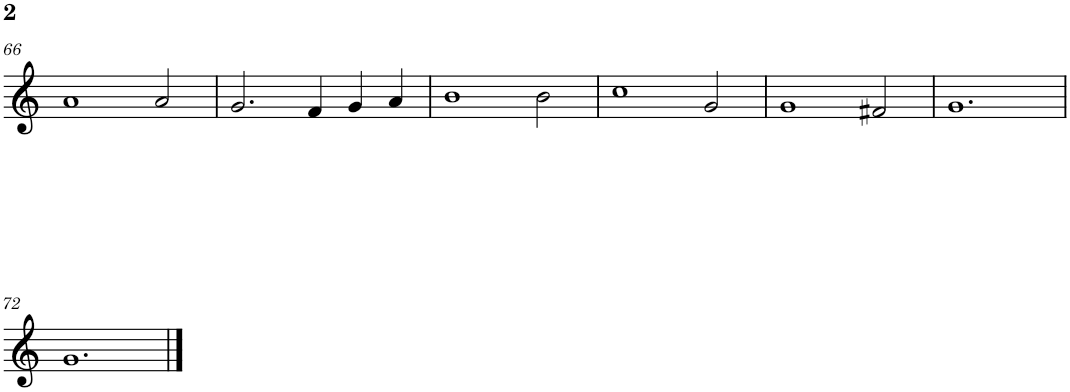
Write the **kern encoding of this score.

**kern
*part1
*staff1
*I"Quatre parties
!!LO:PB:g=z
*clefG2
*k[]
*M3/2
=66
1a
2a/
=67
2.g/
4f/
4g/
4a/
=68
1b
2b\
=69
1cc
2g/
=70
1g
2f#X/
=71
1.g
!!LO:LB:g=z
=72
1.g
==
*-
